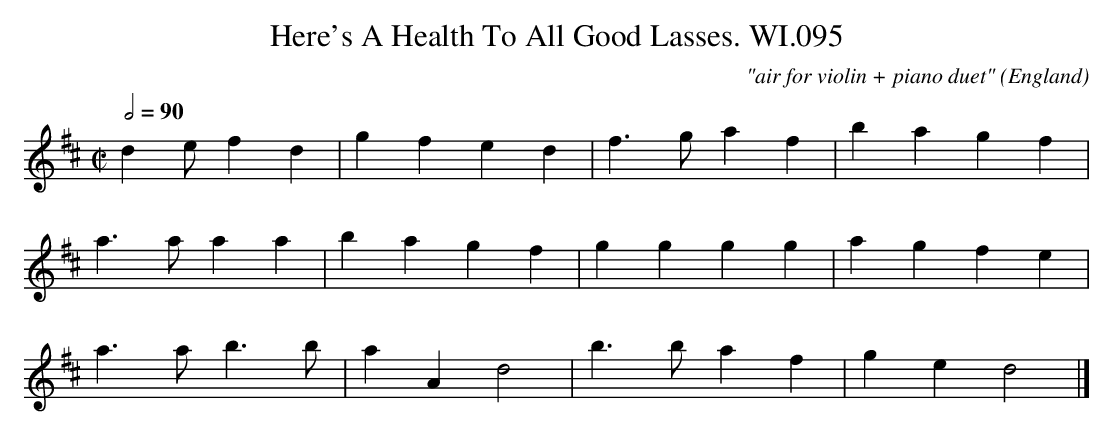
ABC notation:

X:1
T:Here's A Health To All Good Lasses. WI.095
C:"air for violin + piano duet"
L:1/8
M:C|
O:England
Q:1/2=90
K:D
d2e f2d2|g2f2 e2d2|f3g a2f2|b2a2g2f2|!
a3a a2a2|b2a2 g2f2|g2g2 g2g2|a2g2 f2e2|!
a3a b3b|a2A2d4|b3b a2f2|g2e2 d4|]
